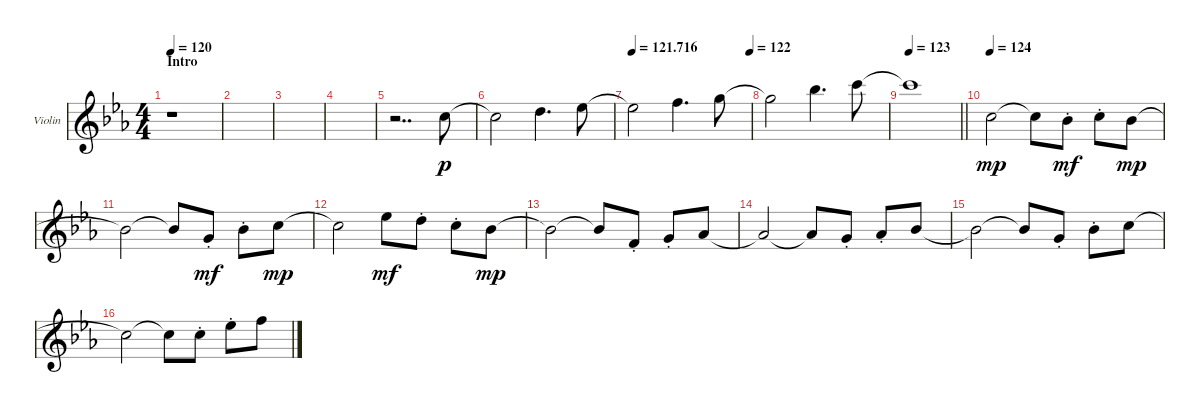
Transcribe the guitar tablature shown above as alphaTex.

\bracketExtendMode groupsimilarinstruments
\firstSystemTrackNameOrientation horizontal
\otherSystemsTrackNameOrientation horizontal
\track ("Violinensemble" "Violin") {instrument violin}
\staff {score}
\tuning (E5 A4 D4 G3)
\ts (4 4)
\section ("" "Intro")
\tempo 120
\clef g2
\ks cminor
r.1{dy p instrument violin} |
|
|
|
r.2{dd} 3.2.8 |
3.2{t}.2 5.2.4{d} 6.2.8 |
\tempo
121.716
\tempo (122 0.99375)
6.2{t}.2 8.2.4{d} 3.1.8 |
3.1{t}.2 6.1.4{d} 8.1.8 |
\tempo 123
\barLineRight lightlight
8.1{t}.1 |
\tempo 124
10.3.2{dy mp} 10.3{t}.8 8.3{st}.8{dy mf} 10.3{st}.8 8.3.8{dy mp} |
8.3{t}.2 8.3{t}.8 12.4{st}.8{dy mf} 15.4{st}.8 10.3.8{dy mp} |
10.3{t}.2 13.3.8{dy mf} 12.3{st}.8 10.3{st}.8 8.3.8{dy mp} |
8.3{t}.2 8.3{t}.8 10.4{st}.8 12.4{st}.8 13.4.8 |
13.4{t}.2 13.4{t}.8 12.4{st}.8 13.4{st}.8 8.3.8 |
8.3{t}.2 8.3{t}.8 12.4{st}.8 8.3{st}.8 10.3.8 |
10.3{t}.2 10.3{t}.8 10.3{st}.8 6.2{st}.8 1.1.8
